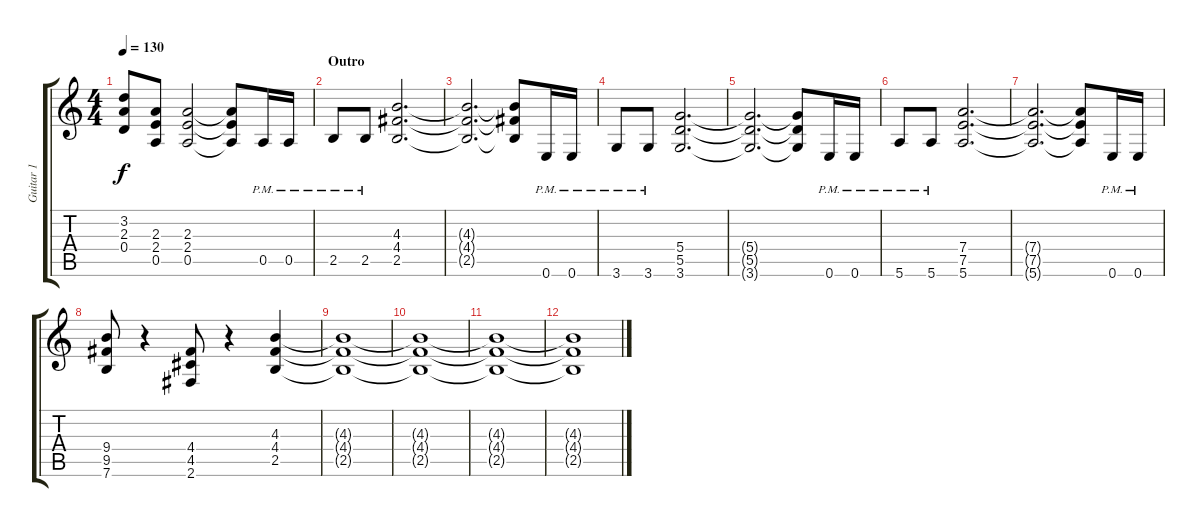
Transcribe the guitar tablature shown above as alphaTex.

\track ("Guitar 1" "Guitar 1") {instrument distortionguitar}
\staff {score tabs}
\tuning (E4 B3 G3 D3 A2 E2) {hide}
\ts (4 4)
\tempo 130
\clef g2
\ks c
(3.2{t} 2.3{t} 0.4{t}).8{dy f} (2.3 2.4 0.5).8 (2.3 2.4 0.5).2 (2.3{t} 2.4{t} 0.5{t}).8 0.5{pm}.16 0.5{pm}.16 |
\section ("" "Outro")
2.5{pm}.8 2.5{pm}.8 (4.3 4.4 2.5).2{d} |
(4.3{t} 4.4{t} 2.5{t}).2{d} (4.3{t} 4.4{t} 2.5{t}).8 0.6{pm}.16 0.6{pm}.16 |
3.6{pm}.8 3.6{pm}.8 (5.4 5.5 3.6).2{d} |
(5.4{t} 5.5{t} 3.6{t}).2{d} (5.4{t} 5.5{t} 3.6{t}).8 0.6{pm}.16 0.6{pm}.16 |
5.6{pm}.8 5.6{pm}.8 (7.4 7.5 5.6).2{d} |
(7.4{t} 7.5{t} 5.6{t}).2{d} (7.4{t} 7.5{t} 5.6{t}).8 0.6{pm}.16 0.6{pm}.16 |
(9.4 9.5 7.6).8 r.4 (4.4 4.5 2.6).8 r.4 (4.3 4.4 2.5).4 |
(4.3{t} 4.4{t} 2.5{t}).1 |
(4.3{t} 4.4{t} 2.5{t}).1 |
(4.3{t} 4.4{t} 2.5{t}).1 |
(4.3{t} 4.4{t} 2.5{t}).1
